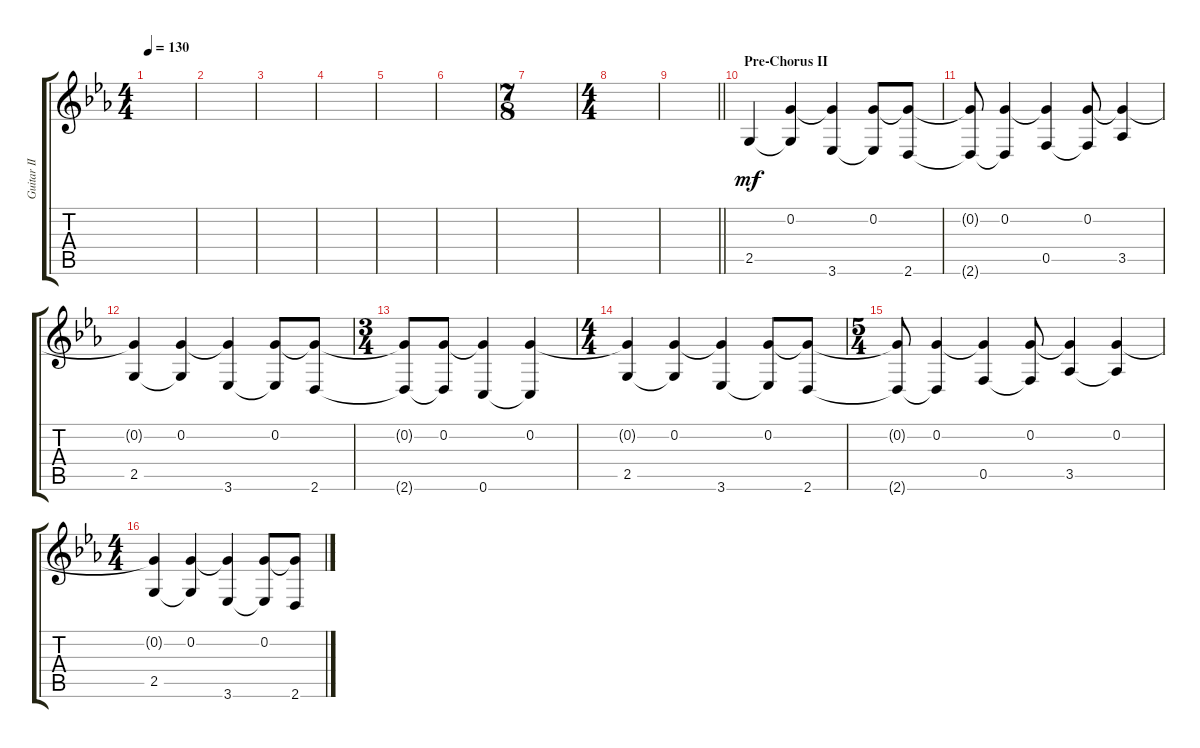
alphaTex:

\track ("Guitar II" "Guitar II") {instrument distortionguitar}
\staff {score tabs}
\tuning (C4 G3 Eb3 Bb2 F2 C2) {hide}
\ts (4 4)
\tempo 130
\clef g2
\ks cminor
|
|
|
|
|
|
\ts (7 8)
|
\ts (4 4)
|
\barLineRight lightlight
|
\section ("" "Pre-Chorus II")
2.5.4{dy mf volume 16 balance 8 instrument acousticguitarsteel} (0.2 2.5{t}).4 (0.2{t} 3.6).4 (0.2 3.6{t}).8 (0.2{t} 2.6).8 |
(0.2{t} 2.6{t}).8 (0.2 2.6{t}).4 (0.2{t} 0.5).4 (0.2 0.5{t}).8 (0.2{t} 3.5).4 |
(0.2{t} 2.5).4 (0.2 2.5{t}).4 (0.2{t} 3.6).4 (0.2 3.6{t}).8 (0.2{t} 2.6).8 |
\ts (3 4)
(0.2{t} 2.6{t}).8 (0.2 2.6{t}).8 (0.2{t} 0.6).4 (0.2 0.6{t}).4 |
\ts (4 4)
(0.2{t} 2.5).4 (0.2 2.5{t}).4 (0.2{t} 3.6).4 (0.2 3.6{t}).8 (0.2{t} 2.6).8 |
\ts (5 4)
(0.2{t} 2.6{t}).8 (0.2 2.6{t}).4 (0.2{t} 0.5).4 (0.2 0.5{t}).8 (0.2{t} 3.5).4 (0.2 3.5{t}).4 |
\ts (4 4)
(0.2{t} 2.5).4 (0.2 2.5{t}).4 (0.2{t} 3.6).4 (0.2 3.6{t}).8 (0.2{t} 2.6).8
